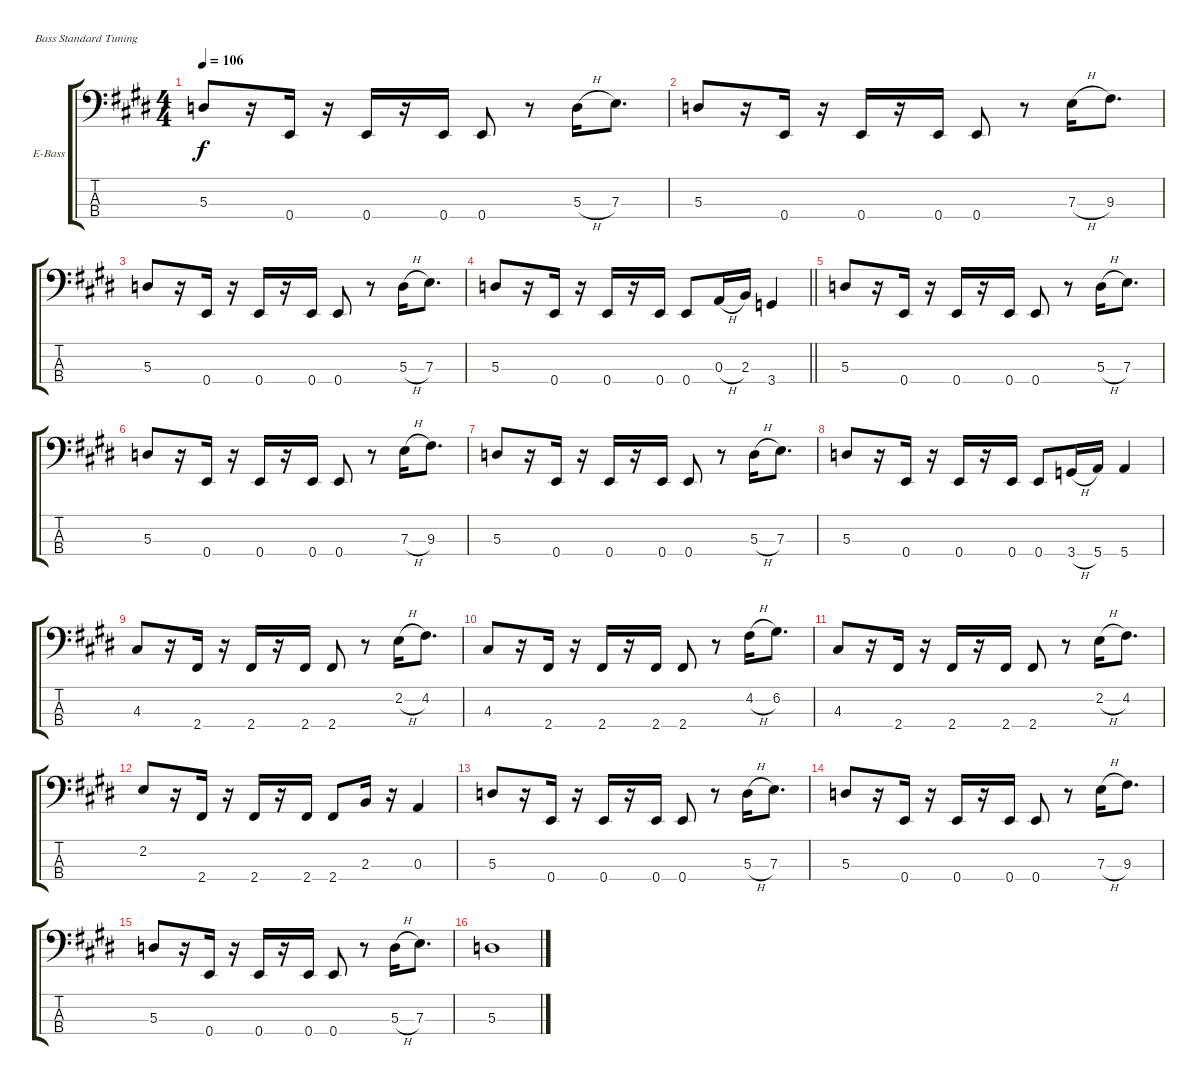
\bracketExtendMode groupsimilarinstruments
\firstSystemTrackNameOrientation horizontal
\otherSystemsTrackNameOrientation horizontal
\track ("Bass" "E-Bass") {instrument slapbass1}
\staff {score tabs}
\tuning (G2 D2 A1 E1)
\ts (4 4)
\beaming (8 2 2 2 2)
\tempo 106
\clef f4
\scale
1.06936
\ks e
5.3.8{dy f instrument slapbass1} r.16 0.4.16 r.16 0.4.16 r.16 0.4.16 0.4.8 r.8 5.3{h}.16 7.3.8{d} |
\scale
0.930643 5.3.8 r.16 0.4.16 r.16 0.4.16 r.16 0.4.16 0.4.8 r.8 7.3{h}.16 9.3.8{d} |
\scale
1.03909 5.3.8 r.16 0.4.16 r.16 0.4.16 r.16 0.4.16 0.4.8 r.8 5.3{h}.16 7.3.8{d} |
\scale
0.960908
\barLineRight lightlight
5.3.8 r.16 0.4.16 r.16 0.4.16 r.16 0.4.16 0.4.8 0.3{h}.16 2.3.16 3.4.4 |
\scale
1.03909 5.3.8 r.16 0.4.16 r.16 0.4.16 r.16 0.4.16 0.4.8 r.8 5.3{h}.16 7.3.8{d} |
\scale
0.960908 5.3.8 r.16 0.4.16 r.16 0.4.16 r.16 0.4.16 0.4.8 r.8 7.3{h}.16 9.3.8{d} |
\scale
1.03909 5.3.8 r.16 0.4.16 r.16 0.4.16 r.16 0.4.16 0.4.8 r.8 5.3{h}.16 7.3.8{d} |
\scale
0.960908 5.3.8 r.16 0.4.16 r.16 0.4.16 r.16 0.4.16 0.4.8 3.4{h}.16 5.4.16 5.4.4 |
\scale
1.03909 4.3.8 r.16 2.4.16 r.16 2.4.16 r.16 2.4.16 2.4.8 r.8 2.2{h}.16 4.2.8{d} |
\scale
0.960908 4.3.8 r.16 2.4.16 r.16 2.4.16 r.16 2.4.16 2.4.8 r.8 4.2{h}.16 6.2.8{d} |
\scale
1.03909 4.3.8 r.16 2.4.16 r.16 2.4.16 r.16 2.4.16 2.4.8 r.8 2.2{h}.16 4.2.8{d} |
\scale
0.960908 2.2.8 r.16 2.4.16 r.16 2.4.16 r.16 2.4.16 2.4.8 2.3.16 r.16 0.3.4 |
\scale
1.03909 5.3.8 r.16 0.4.16 r.16 0.4.16 r.16 0.4.16 0.4.8 r.8 5.3{h}.16 7.3.8{d} |
\scale
0.960908 5.3.8 r.16 0.4.16 r.16 0.4.16 r.16 0.4.16 0.4.8 r.8 7.3{h}.16 9.3.8{d} |
\scale
1.03909 5.3.8 r.16 0.4.16 r.16 0.4.16 r.16 0.4.16 0.4.8 r.8 5.3{h}.16 7.3.8{d} |
\scale
0.960908 5.3.1
